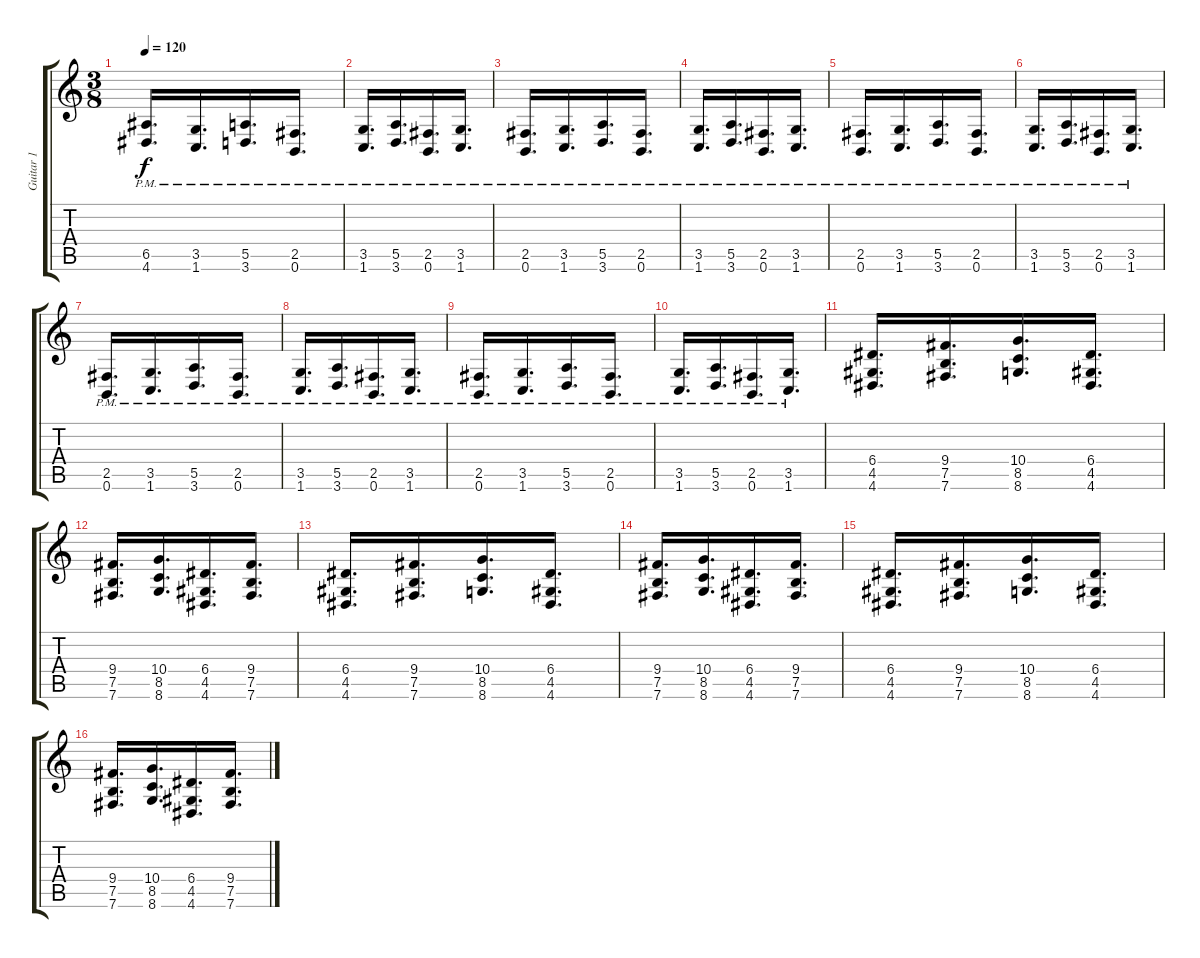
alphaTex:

\track ("Guitar 1" "Guitar 1") {instrument distortionguitar}
\staff {score tabs}
\tuning (B3 Gb3 D3 A2 E2 B1) {hide}
\ts (3 8)
\tempo 120
\clef g2
\ks c
(6.5{pm} 4.6{pm}).16{d dy f} (3.5{pm} 1.6{pm}).16{d} (5.5{pm} 3.6{pm}).16{d} (2.5{pm} 0.6{pm}).16{d} |
(3.5{pm} 1.6{pm}).16{d} (5.5{pm} 3.6{pm}).16{d} (2.5{pm} 0.6{pm}).16{d} (3.5{pm} 1.6{pm}).16{d} |
(2.5{pm} 0.6{pm}).16{d} (3.5{pm} 1.6{pm}).16{d} (5.5{pm} 3.6{pm}).16{d} (2.5{pm} 0.6{pm}).16{d} |
(3.5{pm} 1.6{pm}).16{d} (5.5{pm} 3.6{pm}).16{d} (2.5{pm} 0.6{pm}).16{d} (3.5{pm} 1.6{pm}).16{d} |
(2.5{pm} 0.6{pm}).16{d} (3.5{pm} 1.6{pm}).16{d} (5.5{pm} 3.6{pm}).16{d} (2.5{pm} 0.6{pm}).16{d} |
(3.5{pm} 1.6{pm}).16{d} (5.5{pm} 3.6{pm}).16{d} (2.5{pm} 0.6{pm}).16{d} (3.5{pm} 1.6{pm}).16{d} |
(2.5{pm} 0.6{pm}).16{d} (3.5{pm} 1.6{pm}).16{d} (5.5{pm} 3.6{pm}).16{d} (2.5{pm} 0.6{pm}).16{d} |
(3.5{pm} 1.6{pm}).16{d} (5.5{pm} 3.6{pm}).16{d} (2.5{pm} 0.6{pm}).16{d} (3.5{pm} 1.6{pm}).16{d} |
(2.5{pm} 0.6{pm}).16{d} (3.5{pm} 1.6{pm}).16{d} (5.5{pm} 3.6{pm}).16{d} (2.5{pm} 0.6{pm}).16{d} |
(3.5{pm} 1.6{pm}).16{d} (5.5{pm} 3.6{pm}).16{d} (2.5{pm} 0.6{pm}).16{d} (3.5{pm} 1.6{pm}).16{d} |
(6.4 4.5 4.6).16{d} (9.4 7.5 7.6).16{d} (10.4 8.5 8.6).16{d} (6.4 4.5 4.6).16{d} |
(9.4 7.5 7.6).16{d} (10.4 8.5 8.6).16{d} (6.4 4.5 4.6).16{d} (9.4 7.5 7.6).16{d} |
(6.4 4.5 4.6).16{d} (9.4 7.5 7.6).16{d} (10.4 8.5 8.6).16{d} (6.4 4.5 4.6).16{d} |
(9.4 7.5 7.6).16{d} (10.4 8.5 8.6).16{d} (6.4 4.5 4.6).16{d} (9.4 7.5 7.6).16{d} |
(6.4 4.5 4.6).16{d} (9.4 7.5 7.6).16{d} (10.4 8.5 8.6).16{d} (6.4 4.5 4.6).16{d} |
(9.4 7.5 7.6).16{d} (10.4 8.5 8.6).16{d} (6.4 4.5 4.6).16{d} (9.4 7.5 7.6).16{d}
